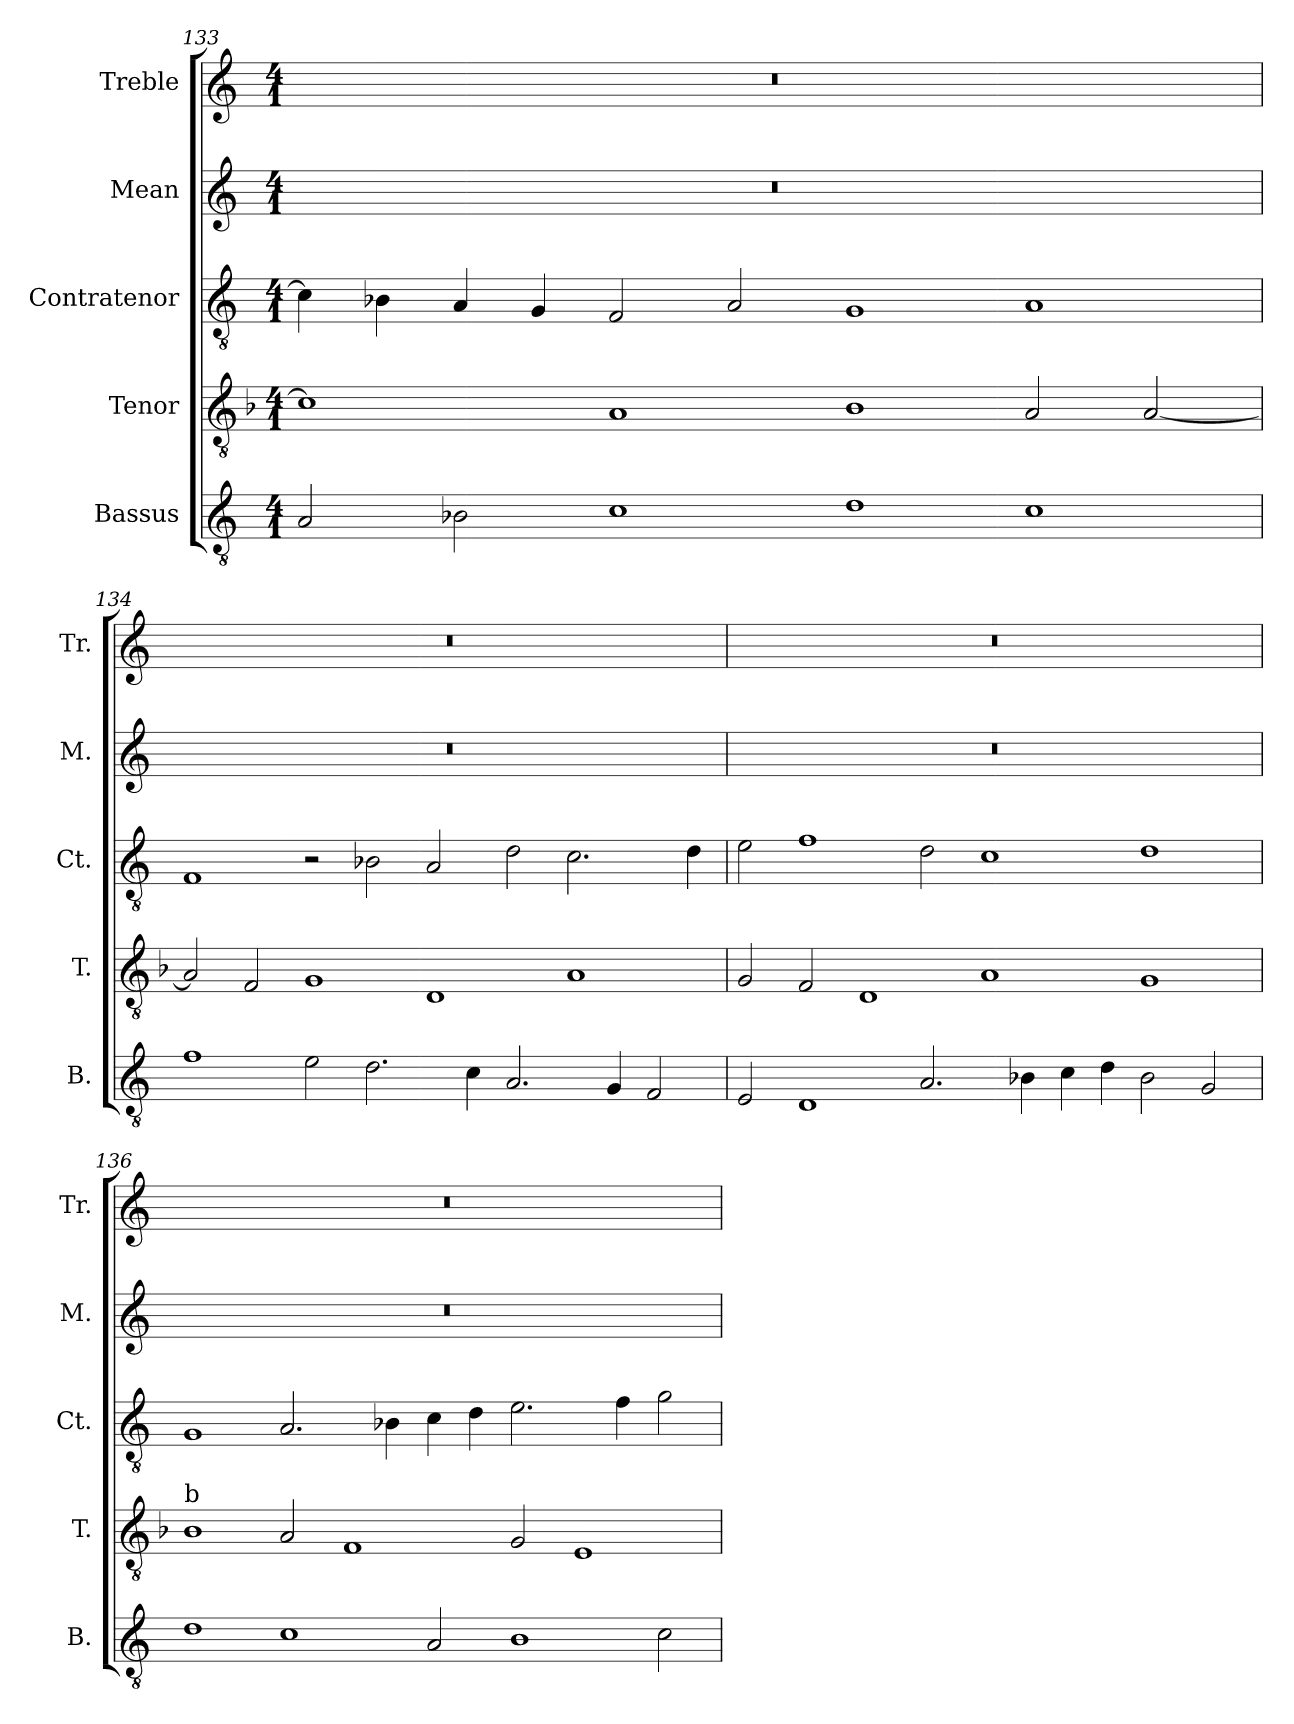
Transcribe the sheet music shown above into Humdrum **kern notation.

**kern	**kern	**kern	**kern	**kern
*part5	*part4	*part3	*part2	*part1
*staff5	*staff4	*staff3	*staff2	*staff1
*I"Bassus	*I"Tenor	*I"Contratenor	*I"Mean	*I"Treble
*I'B.	*I'T.	*I'Ct.	*I'M.	*I'Tr.
*clefGv2	*clefGv2	*clefGv2	*clefG2	*clefG2
*ITrd7c12	*ITrd7c12	*ITrd7c12	*	*
*k[]	*k[b-]	*k[]	*k[]	*k[]
*	*F:	*C:	*C:	*C:
*M4/1	*M4/1	*M4/1	*M4/1	*M4/1
=133	=133	=133	=133	=133
!	!	!	!LO:N:vis=1	!LO:N:vis=1
2AAi/	1Ci]	4Ci\]	00r	00r
.	.	4BB-Xi\	.	.
2BB-Xi\	.	4AAi/	.	.
.	.	4GGi/	.	.
1Ci	1AAi	2FFi/	.	.
.	.	2AAi/	.	.
1Di	1BB-i	1GGi	.	.
1Ci	2AAi/	1AAi	.	.
.	[<2AAi/	.	.	.
!!LO:LB:g=z
=134	=134	=134	=134	=134
!	!	!	!LO:N:vis=1	!LO:N:vis=1
1Fi	2AAi/]	1FFi	00r	00r
.	2FFi/	.	.	.
2Ei\	1GGi	2r	.	.
2.Di\	.	2BB-Xi\	.	.
.	1DDi	2AAi/	.	.
4Ci\	.	.	.	.
2.AAi/	.	2Di\	.	.
.	1AAi	2.Ci\	.	.
4GGi/	.	.	.	.
2FFi/	.	.	.	.
.	.	4Di\	.	.
=135	=135	=135	=135	=135
!	!	!	!LO:N:vis=1	!LO:N:vis=1
2EEi/	2GGi/	2Ei\	00r	00r
1DDi	2FFi/	1Fi	.	.
.	1DDi	.	.	.
2.AAi/	.	2Di\	.	.
.	1AAi	1Ci	.	.
4BB-Xi\	.	.	.	.
4Ci\	.	.	.	.
4Di\	.	.	.	.
2BB-i\	1GGi	1Di	.	.
2GGi/	.	.	.	.
!!LO:LB:g=z
=136	=136	=136	=136	=136
!	!LO:TX:a:t=b	!	!	!
!	!	!	!LO:N:vis=1	!LO:N:vis=1
1Di	1BB-i	1GGi	00r	00r
1Ci	2AAi/	2.AAi/	.	.
.	1FFi	.	.	.
.	.	4BB-Xi\	.	.
2AAi/	.	4Ci\	.	.
.	.	4Di\	.	.
*k[]	*	*	*	*
1BBi	2GGi/	2.Ei\	.	.
.	1EEi	.	.	.
.	.	4Fi\	.	.
2Ci\	.	2Gi\	.	.
=	=	=	=	=
*-	*-	*-	*-	*-
